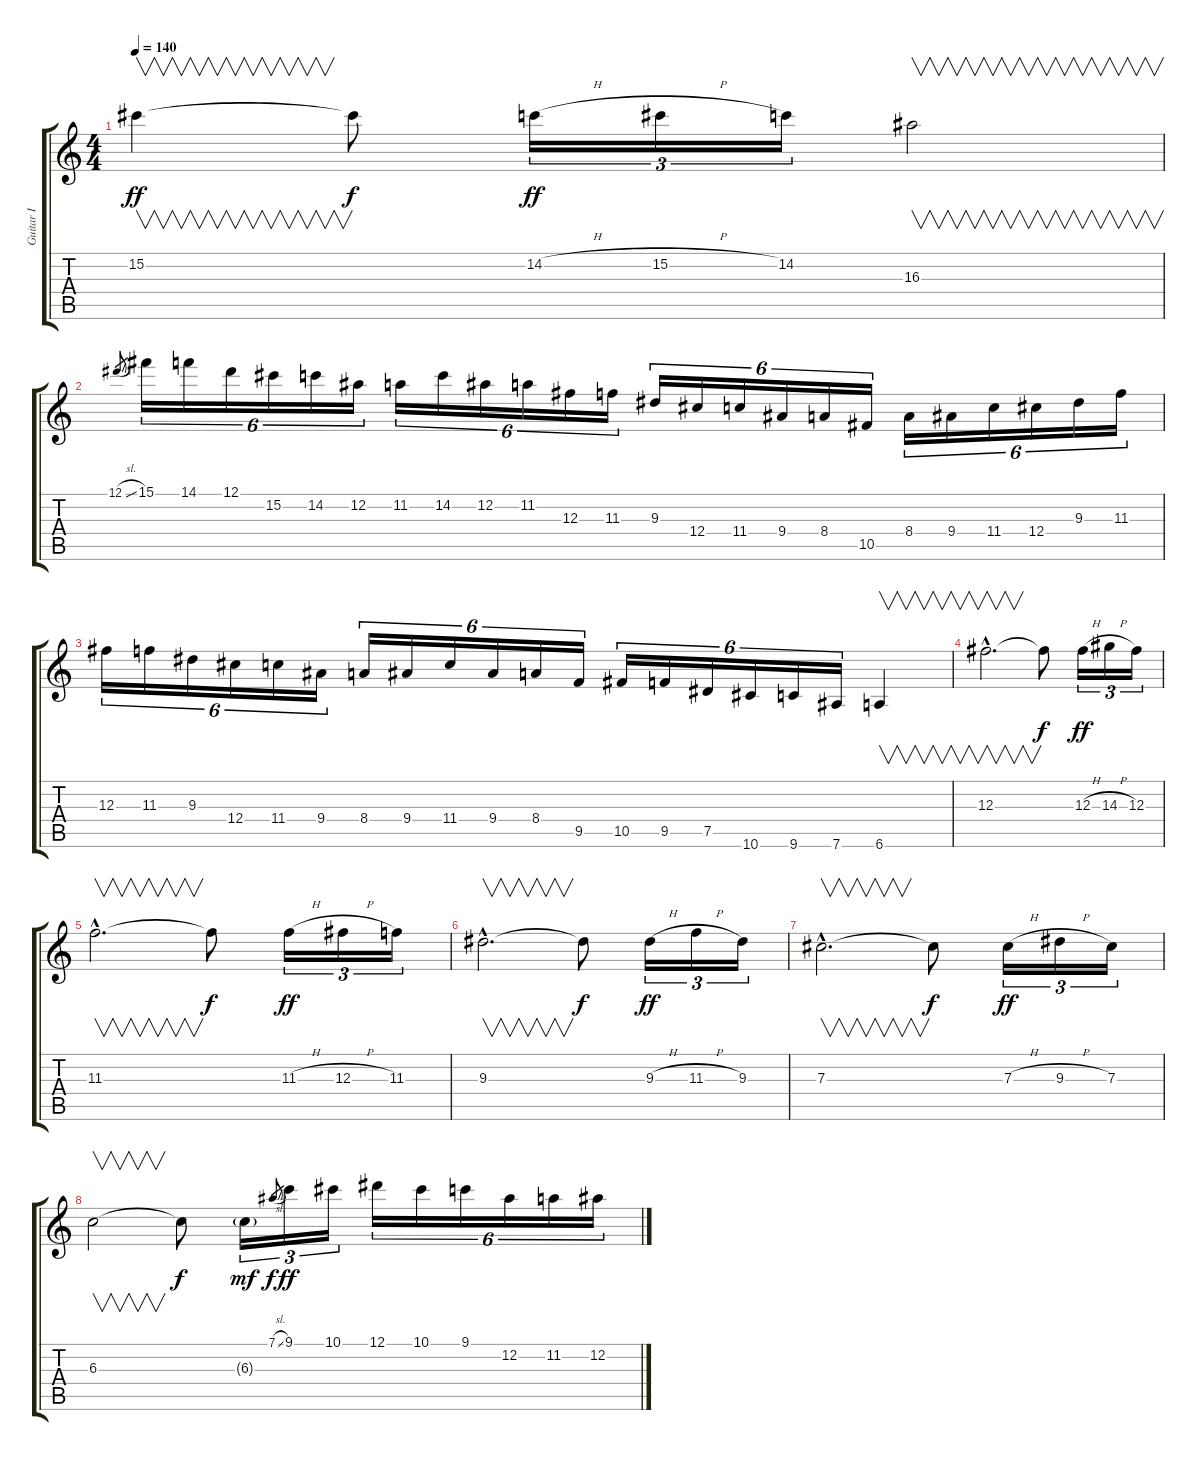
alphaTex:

\track ("Guitar I" "Guitar I") {instrument distortionguitar}
\staff {score tabs}
\tuning (Eb4 Bb3 Gb3 Db3 Ab2 Eb2) {hide}
\ts (4 4)
\tempo 140
\clef g2
\ks c
15.2.4{v dy ff} 15.2{t}.8{dy f} 14.2{h}.16{tu (3 2) dy ff} 15.2{h}.16{tu (3 2)} 14.2.16{tu (3 2)} 16.3.2{v} |
12.1{sl}.8{gr} 15.1.16{tu (6 4)} 14.1.16{tu (6 4)} 12.1.16{tu (6 4)} 15.2.16{tu (6 4)} 14.2.16{tu (6 4)} 12.2.16{tu (6 4)} 11.2.16{tu (6 4)} 14.2.16{tu (6 4)} 12.2.16{tu (6 4)} 11.2.16{tu (6 4)} 12.3.16{tu (6 4)} 11.3.16{tu (6 4)} 9.3.16{tu (6 4)} 12.4.16{tu (6 4)} 11.4.16{tu (6 4)} 9.4.16{tu (6 4)} 8.4.16{tu (6 4)} 10.5.16{tu (6 4)} 8.4.16{tu (6 4)} 9.4.16{tu (6 4)} 11.4.16{tu (6 4)} 12.4.16{tu (6 4)} 9.3.16{tu (6 4)} 11.3.16{tu (6 4)} |
12.3.16{tu (6 4)} 11.3.16{tu (6 4)} 9.3.16{tu (6 4)} 12.4.16{tu (6 4)} 11.4.16{tu (6 4)} 9.4.16{tu (6 4)} 8.4.16{tu (6 4)} 9.4.16{tu (6 4)} 11.4.16{tu (6 4)} 9.4.16{tu (6 4)} 8.4.16{tu (6 4)} 9.5.16{tu (6 4)} 10.5.16{tu (6 4)} 9.5.16{tu (6 4)} 7.5.16{tu (6 4)} 10.6.16{tu (6 4)} 9.6.16{tu (6 4)} 7.6.16{tu (6 4)} 6.6.4{v} |
12.3{hac}.2{v d} 12.3{t}.8{dy f} 12.3{h}.16{tu (3 2) dy ff} 14.3{h}.16{tu (3 2)} 12.3.16{tu (3 2)} |
11.3{hac}.2{v d} 11.3{t}.8{dy f} 11.3{h}.16{tu (3 2) dy ff} 12.3{h}.16{tu (3 2)} 11.3.16{tu (3 2)} |
9.3{hac}.2{v d} 9.3{t}.8{dy f} 9.3{h}.16{tu (3 2) dy ff} 11.3{h}.16{tu (3 2)} 9.3.16{tu (3 2)} |
7.3{hac}.2{v d} 7.3{t}.8{dy f} 7.3{h}.16{tu (3 2) dy ff} 9.3{h}.16{tu (3 2)} 7.3.16{tu (3 2)} |
6.3.2{v} 6.3{t}.8{dy f} 6.3{g}.16{tu (3 2) dy mf} 7.1{sl}.8{gr dy f} 9.1.16{tu (3 2) dy ff} 10.1.16{tu (3 2)} 12.1.16{tu (6 4)} 10.1.16{tu (6 4)} 9.1.16{tu (6 4)} 12.2.16{tu (6 4)} 11.2.16{tu (6 4)} 12.2.16{tu (6 4)}
